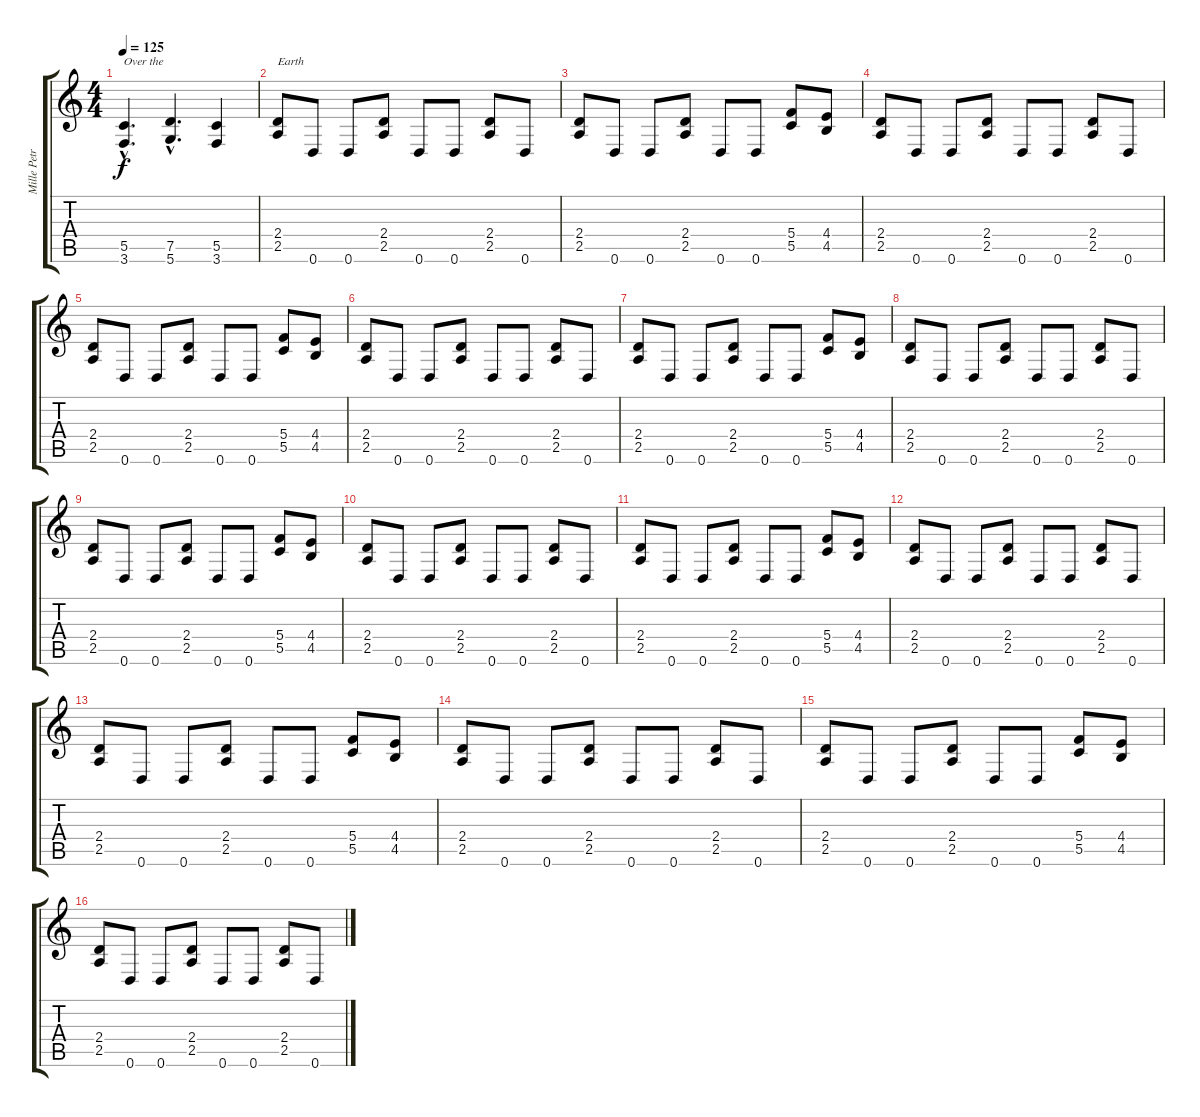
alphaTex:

\track ("Mille Petrozza" "Mille Petr") {instrument distortionguitar}
\staff {score tabs}
\tuning (D4 A3 F3 C3 G2 D2) {hide}
\ts (4 4)
\tempo 125
\clef g2
\ks c
(5.5{hac} 3.6{hac}).4{d txt "Over the" dy f} (7.5{hac} 5.6{hac}).4{d} (5.5 3.6).4 |
(2.4 2.5).8{txt "Earth"} 0.6.8 0.6.8 (2.4 2.5).8 0.6.8 0.6.8 (2.4 2.5).8 0.6.8 |
(2.4 2.5).8 0.6.8 0.6.8 (2.4 2.5).8 0.6.8 0.6.8 (5.4 5.5).8 (4.4 4.5).8 |
(2.4 2.5).8 0.6.8 0.6.8 (2.4 2.5).8 0.6.8 0.6.8 (2.4 2.5).8 0.6.8 |
(2.4 2.5).8 0.6.8 0.6.8 (2.4 2.5).8 0.6.8 0.6.8 (5.4 5.5).8 (4.4 4.5).8 |
(2.4 2.5).8 0.6.8 0.6.8 (2.4 2.5).8 0.6.8 0.6.8 (2.4 2.5).8 0.6.8 |
(2.4 2.5).8 0.6.8 0.6.8 (2.4 2.5).8 0.6.8 0.6.8 (5.4 5.5).8 (4.4 4.5).8 |
(2.4 2.5).8 0.6.8 0.6.8 (2.4 2.5).8 0.6.8 0.6.8 (2.4 2.5).8 0.6.8 |
(2.4 2.5).8 0.6.8 0.6.8 (2.4 2.5).8 0.6.8 0.6.8 (5.4 5.5).8 (4.4 4.5).8 |
(2.4 2.5).8 0.6.8 0.6.8 (2.4 2.5).8 0.6.8 0.6.8 (2.4 2.5).8 0.6.8 |
(2.4 2.5).8 0.6.8 0.6.8 (2.4 2.5).8 0.6.8 0.6.8 (5.4 5.5).8 (4.4 4.5).8 |
(2.4 2.5).8 0.6.8 0.6.8 (2.4 2.5).8 0.6.8 0.6.8 (2.4 2.5).8 0.6.8 |
(2.4 2.5).8 0.6.8 0.6.8 (2.4 2.5).8 0.6.8 0.6.8 (5.4 5.5).8 (4.4 4.5).8 |
(2.4 2.5).8 0.6.8 0.6.8 (2.4 2.5).8 0.6.8 0.6.8 (2.4 2.5).8 0.6.8 |
(2.4 2.5).8 0.6.8 0.6.8 (2.4 2.5).8 0.6.8 0.6.8 (5.4 5.5).8 (4.4 4.5).8 |
(2.4 2.5).8 0.6.8 0.6.8 (2.4 2.5).8 0.6.8 0.6.8 (2.4 2.5).8 0.6.8
